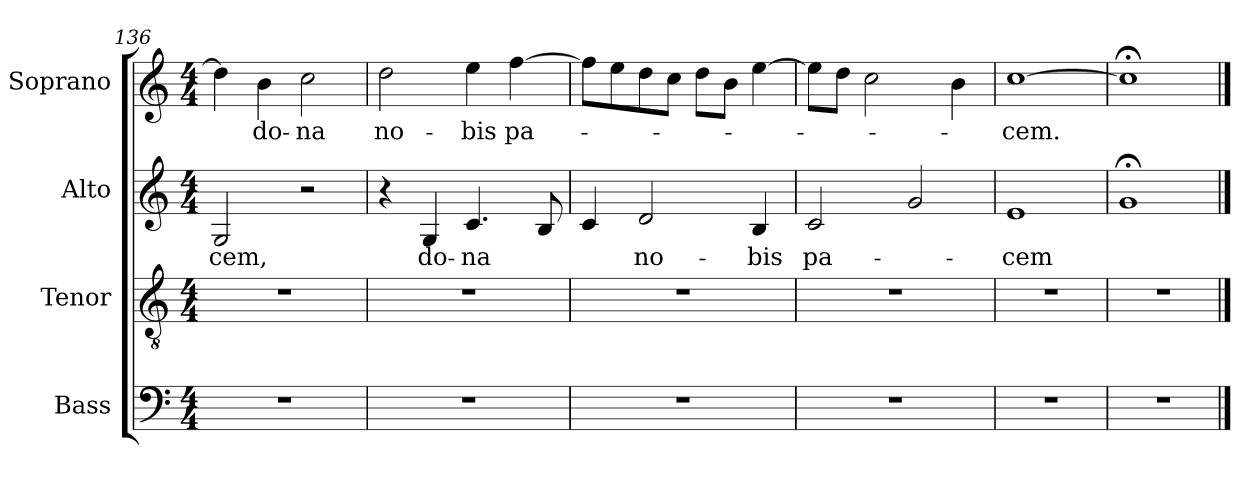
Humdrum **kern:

**kern	**kern	**kern	**text	**kern	**text
*part4	*part3	*part2	*part2	*part1	*part1
*staff4	*staff3	*staff2	*staff2	*staff1	*staff1
*I"Bass	*I"Tenor	*I"Alto	*	*I"Soprano	*
*I'B	*I'T	*I'A	*	*I'S	*
*clefF4	*clefGv2	*clefG2	*	*clefG2	*
*k[]	*k[]	*k[]	*	*k[]	*
*C:	*C:	*C:	*	*C:	*
*M4/4	*M4/4	*M4/4	*	*M4/4	*
=136	=136	=136	=136	=136	=136
1r	1r	2G/	-cem,	4dd\]	.
.	.	.	.	4b\	do-
.	.	2r	.	2cc\	-na
=137	=137	=137	=137	=137	=137
1r	1r	4r	.	2dd\	no-
.	.	4G/	do-	.	.
.	.	4.c/	-na	4ee\	-bis
.	.	.	.	[4ff\	pa-
.	.	8B/	.	.	.
!!LO:PB:g=z
=138	=138	=138	=138	=138	=138
1r	1r	4c/	.	8ff\L]	.
.	.	.	.	8ee\	.
.	.	2d/	no-	8dd\	.
.	.	.	.	8cc\J	.
.	.	.	.	8dd\L	.
.	.	.	.	8b\J	.
.	.	4B/	-bis	[4ee\	.
=139	=139	=139	=139	=139	=139
1r	1r	2c/	pa-	8ee\L]	.
.	.	.	.	8dd\J	.
.	.	.	.	2cc\	.
.	.	2g/	.	.	.
.	.	.	.	4b\	.
=140	=140	=140	=140	=140	=140
1r	1r	1e	-cem	[1cc	-cem.
=141	=141	=141	=141	=141	=141
1r	1r	1g;	.	1cc;<]	.
==	==	==	==	==	==
*-	*-	*-	*-	*-	*-
